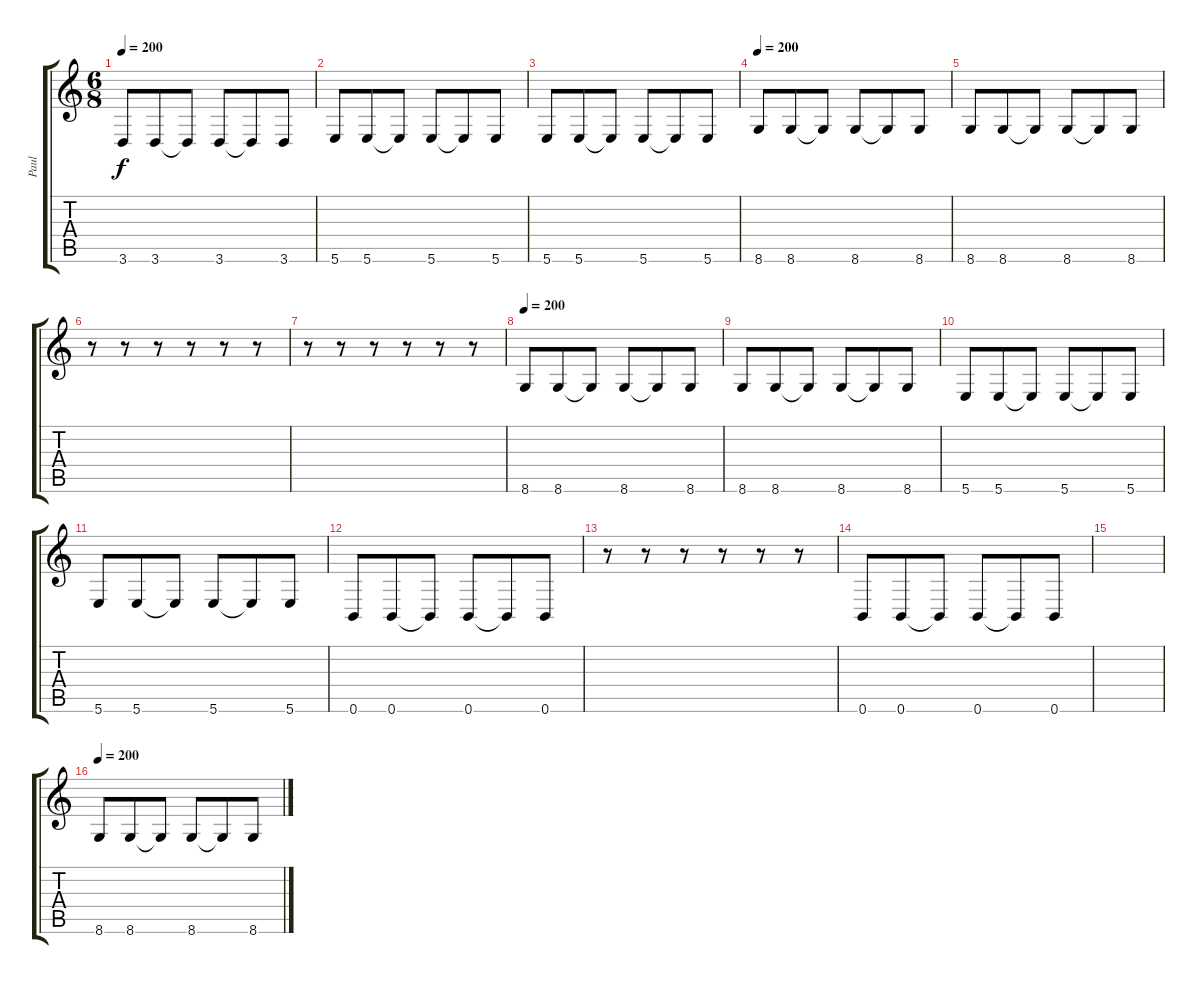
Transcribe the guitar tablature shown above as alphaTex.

\track ("Paul" "Paul") {instrument electricbassfinger}
\staff {score tabs}
\tuning (Db4 Ab3 E3 B2 Gb2 B1) {hide}
\ts (6 8)
\tempo 200
\clef g2
\ks c
3.6.8{dy f} 3.6.8 3.6{t}.8 3.6.8 3.6{t}.8 3.6.8 |
5.6.8 5.6.8 5.6{t}.8 5.6.8 5.6{t}.8 5.6.8 |
5.6.8 5.6.8 5.6{t}.8 5.6.8 5.6{t}.8 5.6.8 |
\tempo 200
8.6.8 8.6.8 8.6{t}.8 8.6.8 8.6{t}.8 8.6.8 |
8.6.8 8.6.8 8.6{t}.8 8.6.8 8.6{t}.8 8.6.8 |
r.8 r.8 r.8 r.8 r.8 r.8 |
r.8 r.8 r.8 r.8 r.8 r.8 |
\tempo 200
8.6.8 8.6.8 8.6{t}.8 8.6.8 8.6{t}.8 8.6.8 |
8.6.8 8.6.8 8.6{t}.8 8.6.8 8.6{t}.8 8.6.8 |
5.6.8 5.6.8 5.6{t}.8 5.6.8 5.6{t}.8 5.6.8 |
5.6.8 5.6.8 5.6{t}.8 5.6.8 5.6{t}.8 5.6.8 |
0.6.8 0.6.8 0.6{t}.8 0.6.8 0.6{t}.8 0.6.8 |
r.8 r.8 r.8 r.8 r.8 r.8 |
0.6.8 0.6.8 0.6{t}.8 0.6.8 0.6{t}.8 0.6.8 |
|
\tempo 200
8.6.8 8.6.8 8.6{t}.8 8.6.8 8.6{t}.8 8.6.8
